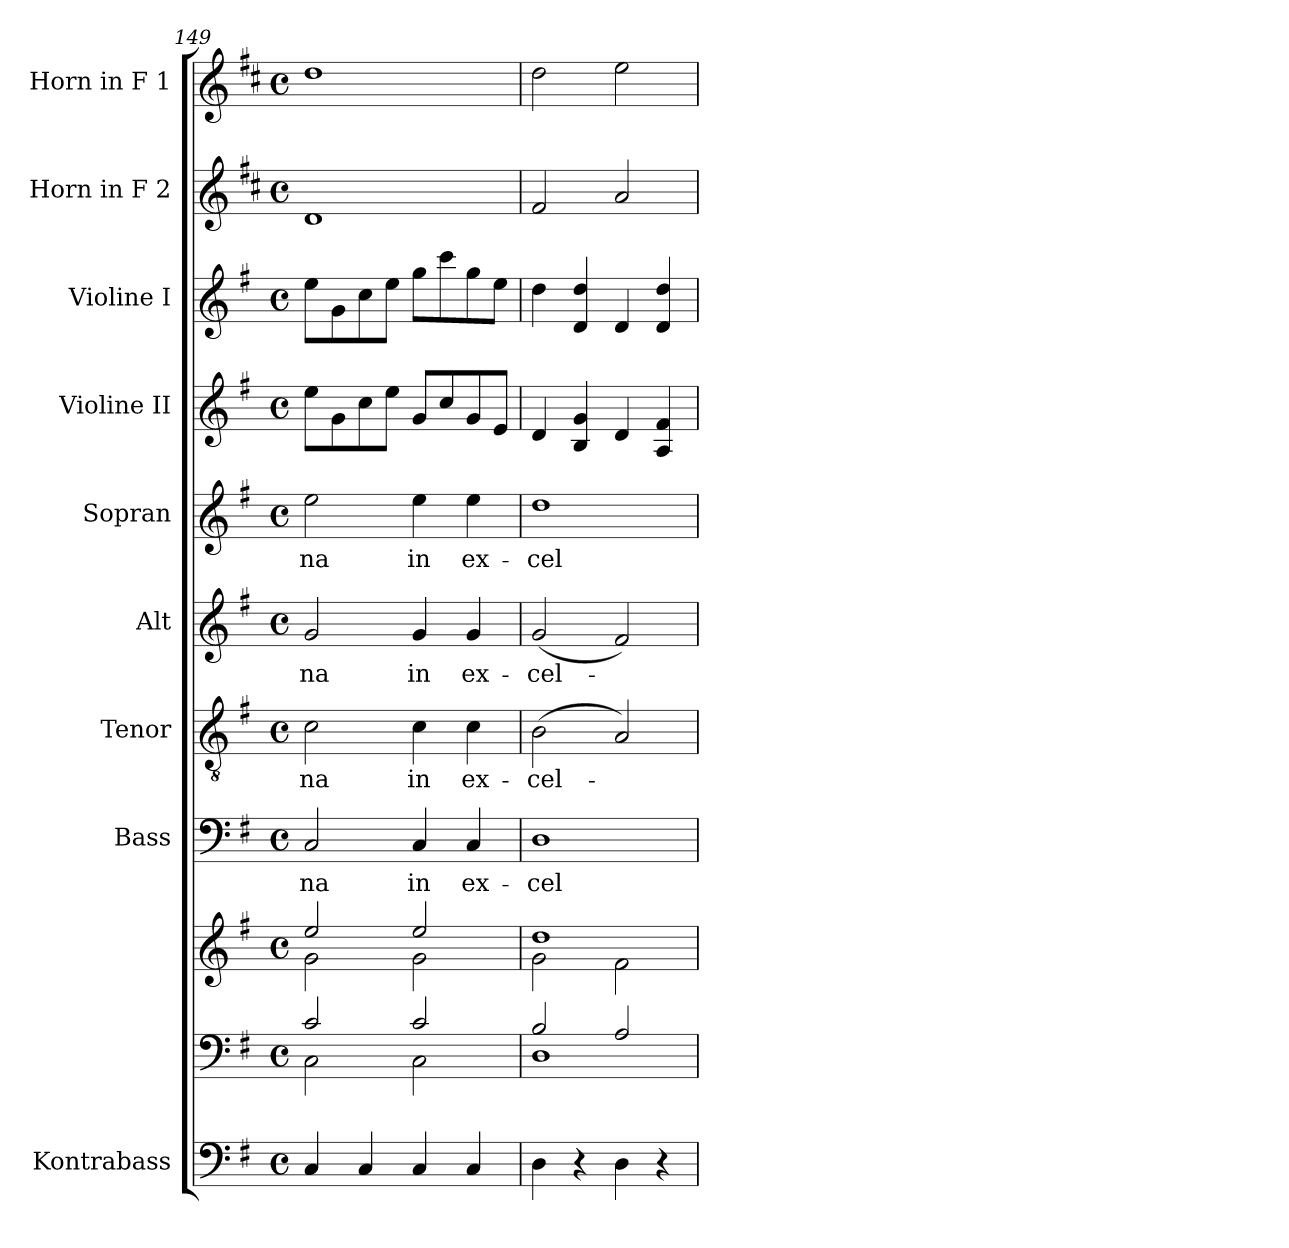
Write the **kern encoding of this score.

**kern	**kern	**kern	**kern	**text	**kern	**text	**kern	**text	**kern	**text	**kern	**kern	**kern	**kern
*part10	*part9	*part9	*part8	*part8	*part7	*part7	*part6	*part6	*part5	*part5	*part4	*part3	*part2	*part1
*staff11	*staff10	*staff9	*staff8	*staff8	*staff7	*staff7	*staff6	*staff6	*staff5	*staff5	*staff4	*staff3	*staff2	*staff1
*I"Kontrabass	*	*	*I"Bass	*	*I"Tenor	*	*I"Alt	*	*I"Sopran	*	*I"Violine II	*I"Violine I	*I"Horn in F 2	*I"Horn in F 1
*I'Kb.	*	*	*I'B.	*	*I'T.	*	*I'A.	*	*I'S.	*	*I'Vl. II	*I'Vl. I	*I'Hrn. 2	*I'Hrn. 1
*clefF4	*clefF4	*clefG2	*clefF4	*	*clefGv2	*	*clefG2	*	*clefG2	*	*clefG2	*clefG2	*clefG2	*clefG2
*ITrd7c12	*	*	*	*	*	*	*	*	*	*	*	*	*ITrd4c7	*ITrd4c7
*k[f#]	*k[f#]	*k[f#]	*k[f#]	*	*k[f#]	*	*k[f#]	*	*k[f#]	*	*k[f#]	*k[f#]	*k[f#]	*k[f#]
*G:	*G:	*G:	*G:	*	*G:	*	*G:	*	*G:	*	*G:	*G:	*G:	*G:
*M4/4	*M4/4	*M4/4	*M4/4	*	*M4/4	*	*M4/4	*	*M4/4	*	*M4/4	*M4/4	*M4/4	*M4/4
*met(c)	*met(c)	*met(c)	*met(c)	*	*met(c)	*	*met(c)	*	*met(c)	*	*met(c)	*met(c)	*met(c)	*met(c)
=149	=149	=149	=149	=149	=149	=149	=149	=149	=149	=149	=149	=149	=149	=149
*	*^	*^	*	*	*	*	*	*	*	*	*	*	*	*
!	!	!	!	!	!	!LO:LY:b	!	!LO:LY:b	!	!LO:LY:b	!	!LO:LY:b	!	!	!	!
4CC/	2c/	2C\	2ee/	2g\	2C/	-na	2c\	-na	2g/	-na	2ee\	-na	8ee\L	8ee\L	1G	1g
.	.	.	.	.	.	.	.	.	.	.	.	.	8g\	8g\	.	.
4CC/	.	.	.	.	.	.	.	.	.	.	.	.	8cc\	8cc\	.	.
.	.	.	.	.	.	.	.	.	.	.	.	.	8ee\J	8ee\J	.	.
!	!	!	!	!	!	!LO:LY:b	!	!LO:LY:b	!	!LO:LY:b	!	!LO:LY:b	!	!	!	!
4CC/	2c/	2C\	2ee/	2g\	4C/	in	4c\	in	4g/	in	4ee\	in	8g/L	8gg\L	.	.
.	.	.	.	.	.	.	.	.	.	.	.	.	8cc/	8ccc\	.	.
!	!	!	!	!	!	!LO:LY:b	!	!LO:LY:b	!	!LO:LY:b	!	!LO:LY:b	!	!	!	!
4CC/	.	.	.	.	4C/	ex-	4c\	ex-	4g/	ex-	4ee\	ex-	8g/	8gg\	.	.
.	.	.	.	.	.	.	.	.	.	.	.	.	8e/J	8ee\J	.	.
=150	=150	=150	=150	=150	=150	=150	=150	=150	=150	=150	=150	=150	=150	=150	=150	=150
!	!	!	!	!	!	!LO:LY:b	!	!LO:LY:b	!	!LO:LY:b	!	!LO:LY:b	!	!	!	!
4DD\	2B/	1D	1dd	2g\	1D	-cel-	(>2B\	-cel-	(<2g/	-cel-	1dd	-cel-	4d/	4dd\	2B/	2g\
4r	.	.	.	.	.	.	.	.	.	.	.	.	4B/ 4g/	4d/ 4dd/	.	.
4DD\	2A/	.	.	2f#\	.	.	2A/)	.	2f#/)	.	.	.	4d/	4d/	2d/	2a\
4r	.	.	.	.	.	.	.	.	.	.	.	.	4A/ 4f#/	4d/ 4dd/	.	.
*	*v	*v	*	*	*	*	*	*	*	*	*	*	*	*	*	*
*	*	*v	*v	*	*	*	*	*	*	*	*	*	*	*	*
=	=	=	=	=	=	=	=	=	=	=	=	=	=	=
*-	*-	*-	*-	*-	*-	*-	*-	*-	*-	*-	*-	*-	*-	*-
